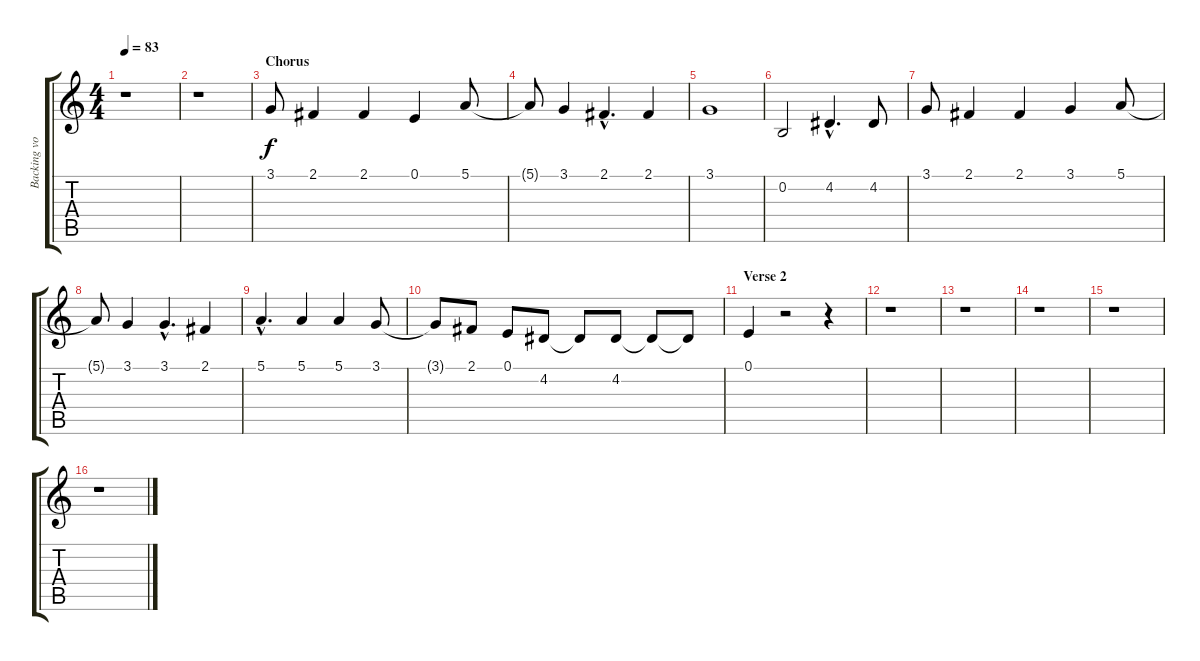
\track ("Backing vocals" "Backing vo") {instrument violin}
\staff {score tabs}
\tuning (E4 B3 G3 D3 A2 E2) {hide}
\ts (4 4)
\tempo 83
\clef g2
\ks c
r.1{dy f} |
r.1 |
\section ("" "Chorus ")
3.1.8 2.1.4 2.1.4 0.1.4 5.1.8 |
5.1{t}.8 3.1.4 2.1{hac}.4{d} 2.1.4 |
3.1.1 |
0.2.2 4.2{hac}.4{d} 4.2.8 |
3.1.8 2.1.4 2.1.4 3.1.4 5.1.8 |
5.1{t}.8 3.1.4 3.1{hac}.4{d} 2.1.4 |
5.1{hac}.4{d} 5.1.4 5.1.4 3.1.8 |
3.1{t}.8 2.1.8 0.1.8 4.2.8 4.2{t}.8 4.2.8 4.2{t}.8 4.2{t}.8 |
\section ("" "Verse 2 ")
0.1.4 r.2 r.4 |
r.1 |
r.1 |
r.1 |
r.1 |
r.1
